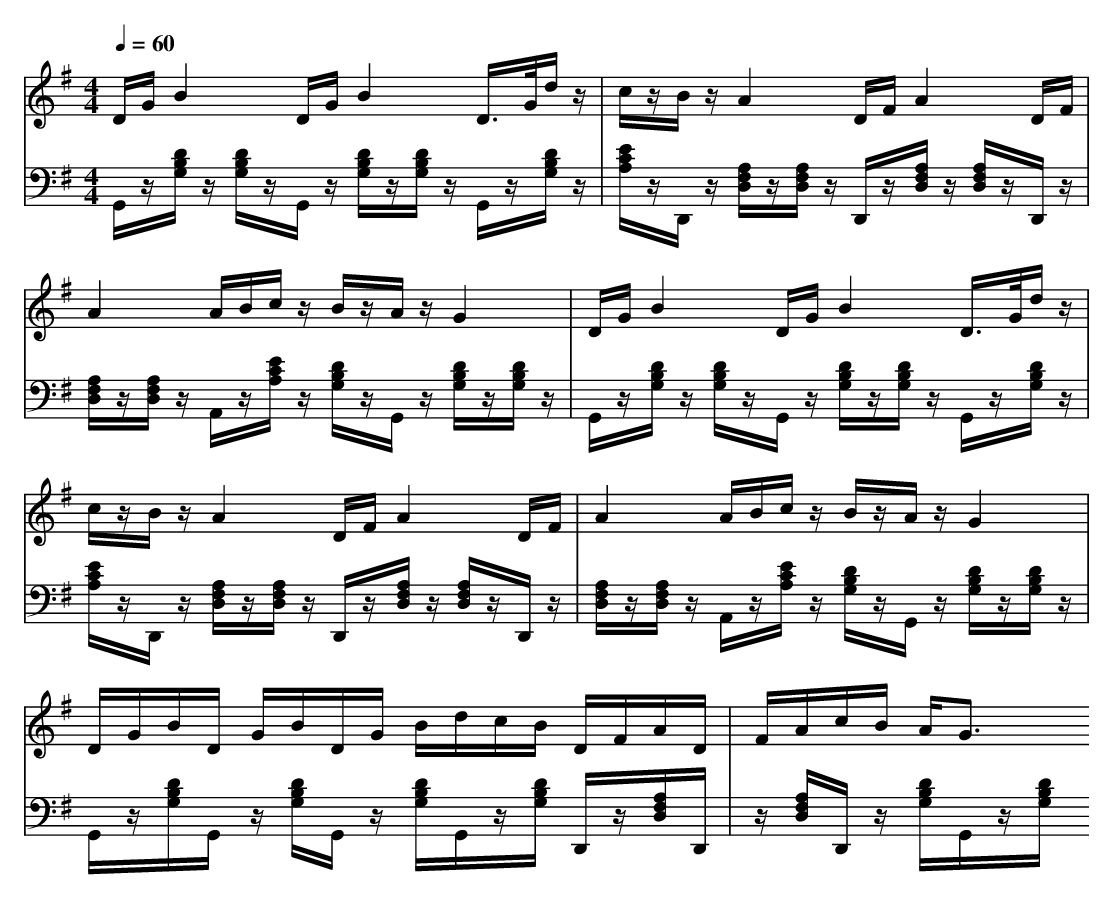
X:1
T:
M: 4/4
L: 1/8
Q:1/4=60
K:G % 1 sharps
V:1
D/2G/2B2D/2G/2 B2 D/2>G/2d/2z/2|c/2z/2B/2z/2 A2 D/2F/2A2D/2F/2|A2 A/2B/2c/2z/2 B/2z/2A/2z/2 G2|D/2G/2B2D/2G/2 B2 D/2>G/2d/2z/2|
c/2z/2B/2z/2 A2 D/2F/2A2D/2F/2|A2 A/2B/2c/2z/2 B/2z/2A/2z/2 G2|
D/2G/2B/2D/2 G/2B/2D/2G/2 B/2d/2c/2B/2 D/2F/2A/2D/2|F/2A/2c/2B/2 A<G
V:2
G,,/2z/2[D/2B,/2G,/2]z/2 [D/2B,/2G,/2]z/2G,,/2z/2 [D/2B,/2G,/2]z/2[D/2B,/2G,/2]z/2 G,,/2z/2[D/2B,/2G,/2]z/2|[E/2C/2A,/2]z/2D,,/2z/2 [A,/2F,/2D,/2]z/2[A,/2F,/2D,/2]z/2 D,,/2z/2[A,/2F,/2D,/2]z/2 [A,/2F,/2D,/2]z/2D,,/2z/2|[A,/2F,/2D,/2]z/2[A,/2F,/2D,/2]z/2 A,,/2z/2[E/2C/2A,/2]z/2 [D/2B,/2G,/2]z/2G,,/2z/2 [D/2B,/2G,/2]z/2[D/2B,/2G,/2]z/2|G,,/2z/2[D/2B,/2G,/2]z/2 [D/2B,/2G,/2]z/2G,,/2z/2 [D/2B,/2G,/2]z/2[D/2B,/2G,/2]z/2 G,,/2z/2[D/2B,/2G,/2]z/2|
[E/2C/2A,/2]z/2D,,/2z/2 [A,/2F,/2D,/2]z/2[A,/2F,/2D,/2]z/2 D,,/2z/2[A,/2F,/2D,/2]z/2 [A,/2F,/2D,/2]z/2D,,/2z/2|[A,/2F,/2D,/2]z/2[A,/2F,/2D,/2]z/2 A,,/2z/2[E/2C/2A,/2]z/2 [D/2B,/2G,/2]z/2G,,/2z/2 [D/2B,/2G,/2]z/2[D/2B,/2G,/2]z/2|
G,,/2z/2[D/2B,/2G,/2]G,,/2 z/2[D/2B,/2G,/2]G,,/2z/2 [D/2B,/2G,/2]G,,/2z/2[D/2B,/2G,/2] D,,/2z/2[A,/2F,/2D,/2]D,,/2|z/2[A,/2F,/2D,/2]D,,/2z/2 [D/2B,/2G,/2]G,,/2z/2[D/2B,/2G,/2]
